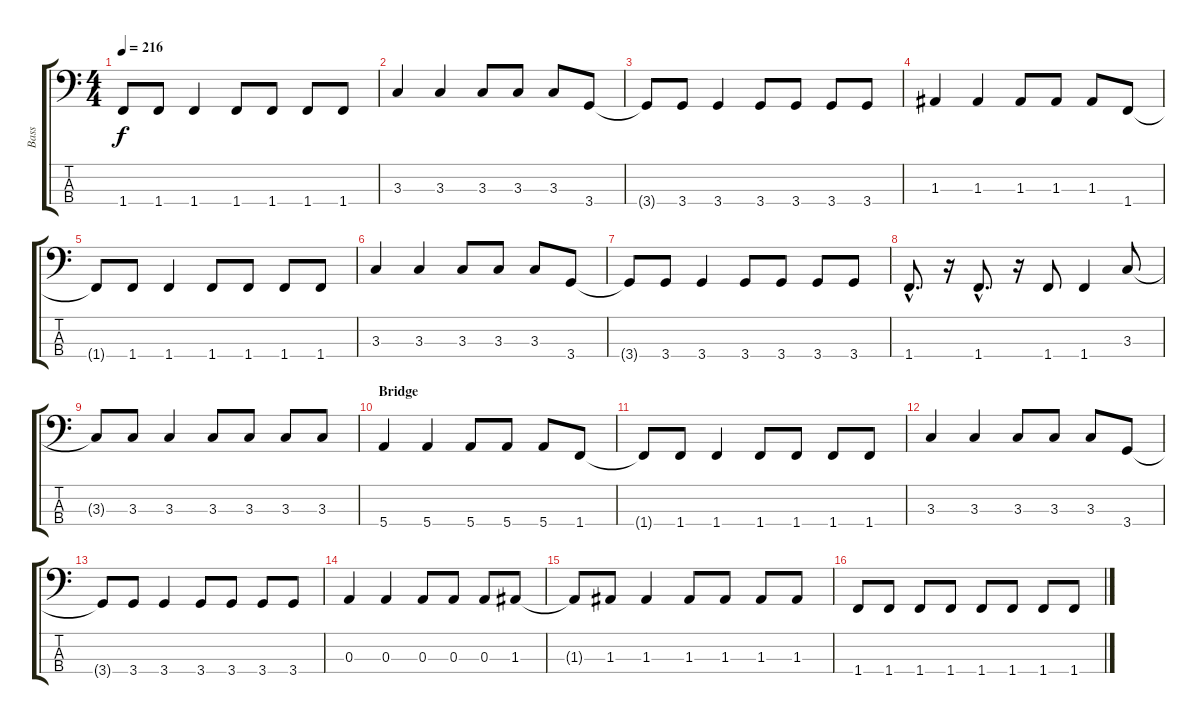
\track ("Bass" "Bass") {instrument electricbasspick}
\staff {score tabs}
\tuning (G2 D2 A1 E1) {hide}
\ts (4 4)
\tempo 216
\clef f4
\ks c
1.4{t}.8{dy f} 1.4.8 1.4.4 1.4.8 1.4.8 1.4.8 1.4.8 |
3.3.4 3.3.4 3.3.8 3.3.8 3.3.8 3.4.8 |
3.4{t}.8 3.4.8 3.4.4 3.4.8 3.4.8 3.4.8 3.4.8 |
1.3.4 1.3.4 1.3.8 1.3.8 1.3.8 1.4.8 |
1.4{t}.8 1.4.8 1.4.4 1.4.8 1.4.8 1.4.8 1.4.8 |
3.3.4 3.3.4 3.3.8 3.3.8 3.3.8 3.4.8 |
3.4{t}.8 3.4.8 3.4.4 3.4.8 3.4.8 3.4.8 3.4.8 |
1.4{hac}.8{d} r.16 1.4{hac}.8{d} r.16 1.4.8 1.4.4 3.3.8 |
3.3{t}.8 3.3.8 3.3.4 3.3.8 3.3.8 3.3.8 3.3.8 |
\section ("" "Bridge")
5.4.4 5.4.4 5.4.8 5.4.8 5.4.8 1.4.8 |
1.4{t}.8 1.4.8 1.4.4 1.4.8 1.4.8 1.4.8 1.4.8 |
3.3.4 3.3.4 3.3.8 3.3.8 3.3.8 3.4.8 |
3.4{t}.8 3.4.8 3.4.4 3.4.8 3.4.8 3.4.8 3.4.8 |
0.3.4 0.3.4 0.3.8 0.3.8 0.3.8 1.3.8 |
1.3{t}.8 1.3.8 1.3.4 1.3.8 1.3.8 1.3.8 1.3.8 |
1.4.8 1.4.8 1.4.8 1.4.8 1.4.8 1.4.8 1.4.8 1.4.8
